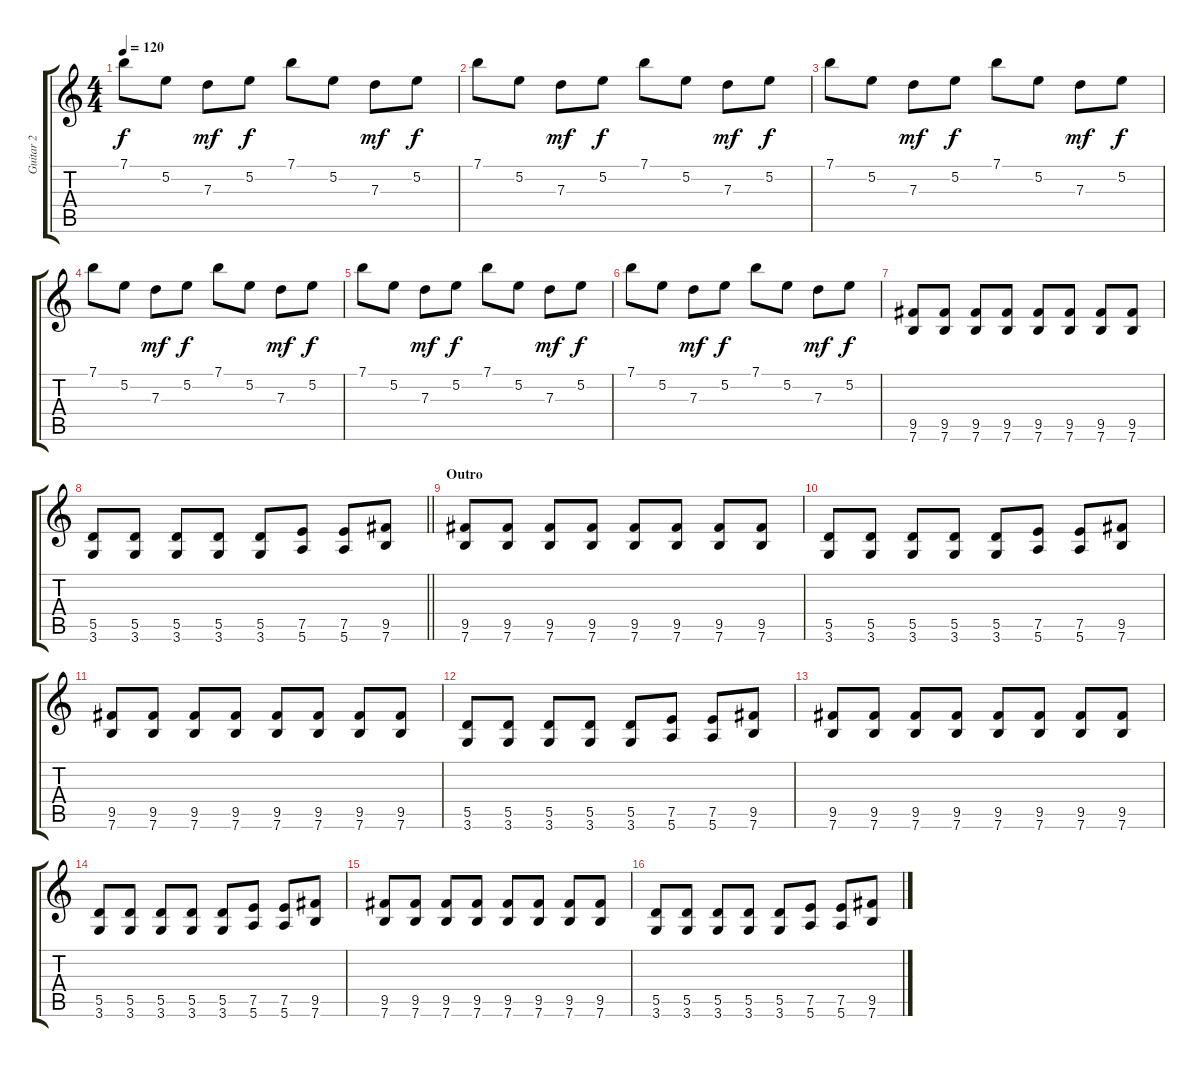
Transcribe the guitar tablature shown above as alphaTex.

\track ("Guitar 2" "Guitar 2") {instrument electricguitarjazz}
\staff {score tabs}
\tuning (E4 B3 G3 D3 A2 E2) {hide}
\ts (4 4)
\tempo 120
\clef g2
\ks c
7.1.8{dy f} 5.2.8 7.3.8{dy mf} 5.2.8{dy f} 7.1.8 5.2.8 7.3.8{dy mf} 5.2.8{dy f} |
7.1.8 5.2.8 7.3.8{dy mf} 5.2.8{dy f} 7.1.8 5.2.8 7.3.8{dy mf} 5.2.8{dy f} |
7.1.8 5.2.8 7.3.8{dy mf} 5.2.8{dy f} 7.1.8 5.2.8 7.3.8{dy mf} 5.2.8{dy f} |
7.1.8 5.2.8 7.3.8{dy mf} 5.2.8{dy f} 7.1.8 5.2.8 7.3.8{dy mf} 5.2.8{dy f} |
7.1.8 5.2.8 7.3.8{dy mf} 5.2.8{dy f} 7.1.8 5.2.8 7.3.8{dy mf} 5.2.8{dy f} |
7.1.8 5.2.8 7.3.8{dy mf} 5.2.8{dy f} 7.1.8 5.2.8 7.3.8{dy mf} 5.2.8{dy f} |
(9.5 7.6).8{instrument overdrivenguitar} (9.5 7.6).8 (9.5 7.6).8 (9.5 7.6).8 (9.5 7.6).8 (9.5 7.6).8 (9.5 7.6).8 (9.5 7.6).8 |
\barLineRight lightlight
(5.5 3.6).8 (5.5 3.6).8 (5.5 3.6).8 (5.5 3.6).8 (5.5 3.6).8 (7.5 5.6).8 (7.5 5.6).8 (9.5 7.6).8 |
\section ("" "Outro")
(9.5 7.6).8 (9.5 7.6).8 (9.5 7.6).8 (9.5 7.6).8 (9.5 7.6).8 (9.5 7.6).8 (9.5 7.6).8 (9.5 7.6).8 |
(5.5 3.6).8 (5.5 3.6).8 (5.5 3.6).8 (5.5 3.6).8 (5.5 3.6).8 (7.5 5.6).8 (7.5 5.6).8 (9.5 7.6).8 |
(9.5 7.6).8 (9.5 7.6).8 (9.5 7.6).8 (9.5 7.6).8 (9.5 7.6).8 (9.5 7.6).8 (9.5 7.6).8 (9.5 7.6).8 |
(5.5 3.6).8 (5.5 3.6).8 (5.5 3.6).8 (5.5 3.6).8 (5.5 3.6).8 (7.5 5.6).8 (7.5 5.6).8 (9.5 7.6).8 |
(9.5 7.6).8 (9.5 7.6).8 (9.5 7.6).8 (9.5 7.6).8 (9.5 7.6).8 (9.5 7.6).8 (9.5 7.6).8 (9.5 7.6).8 |
(5.5 3.6).8 (5.5 3.6).8 (5.5 3.6).8 (5.5 3.6).8 (5.5 3.6).8 (7.5 5.6).8 (7.5 5.6).8 (9.5 7.6).8 |
(9.5 7.6).8 (9.5 7.6).8 (9.5 7.6).8 (9.5 7.6).8 (9.5 7.6).8 (9.5 7.6).8 (9.5 7.6).8 (9.5 7.6).8 |
(5.5 3.6).8 (5.5 3.6).8 (5.5 3.6).8 (5.5 3.6).8 (5.5 3.6).8 (7.5 5.6).8 (7.5 5.6).8 (9.5 7.6).8
